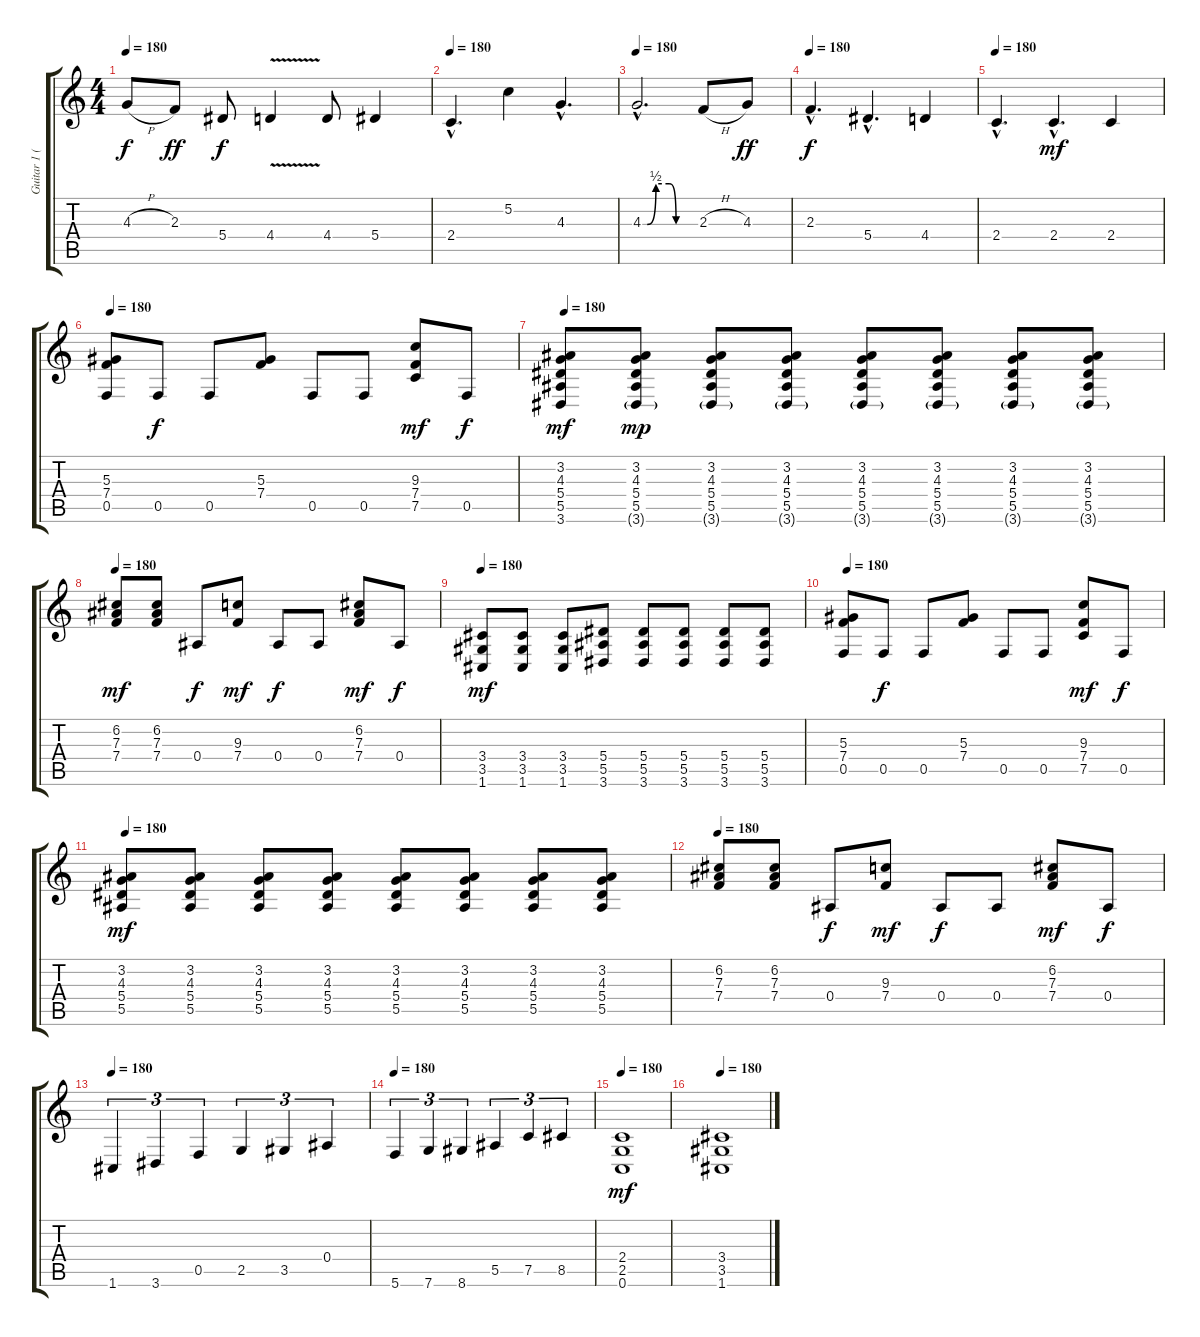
\track ("Guitar 1 (Lead)" "Guitar 1 (") {instrument overdrivenguitar}
\staff {score tabs}
\tuning (C4 G3 Eb3 Bb2 F2 C2) {hide}
\ts (4 4)
\tempo 180
\clef g2
\ks c
4.3{h}.8{dy f} 2.3.8{dy ff} 5.4.8{dy f} 4.4{v}.4 4.4.8 5.4.4 |
\tempo 180
2.4{hac}.4{d} 5.2.4 4.3{hac}.4{d} |
\tempo 180
4.3{be (custom 0 0 5 0 15 2 30 2 38 0 42 0 60 0) hac}.2{d} 2.3{h}.8 4.3.8{dy ff} |
\tempo 180
2.3{hac}.4{d dy f} 5.4{hac}.4{d} 4.4.4 |
\tempo 180
2.4{hac}.4{d} 2.4{hac}.4{d dy mf} 2.4.4 |
\tempo 180
(5.3 7.4 0.5).8{balance 14} 0.5.8{dy f} 0.5.8 (5.3 7.4).8 0.5.8 0.5.8 (9.3 7.4 7.5).8{dy mf} 0.5.8{dy f} |
\tempo 180
(3.2 4.3 5.4 5.5 3.6).8{dy mf} (3.2 4.3 5.4 5.5 3.6{g}).8{dy mp} (3.2 4.3 5.4 5.5 3.6{g}).8 (3.2 4.3 5.4 5.5 3.6{g}).8 (3.2 4.3 5.4 5.5 3.6{g}).8 (3.2 4.3 5.4 5.5 3.6{g}).8 (3.2 4.3 5.4 5.5 3.6{g}).8 (3.2 4.3 5.4 5.5 3.6{g}).8 |
\tempo 180
(6.2 7.3 7.4).8{dy mf} (6.2 7.3 7.4).8 0.4.8{dy f} (9.3 7.4).8{dy mf} 0.4.8{dy f} 0.4.8 (6.2 7.3 7.4).8{dy mf} 0.4.8{dy f} |
\tempo 180
(3.4 3.5 1.6).8{dy mf} (3.4 3.5 1.6).8 (3.4 3.5 1.6).8 (5.4 5.5 3.6).8 (5.4 5.5 3.6).8 (5.4 5.5 3.6).8 (5.4 5.5 3.6).8 (5.4 5.5 3.6).8 |
\tempo 180
(5.3 7.4 0.5).8 0.5.8{dy f} 0.5.8 (5.3 7.4).8 0.5.8 0.5.8 (9.3 7.4 7.5).8{dy mf} 0.5.8{dy f} |
\tempo 180
(3.2 4.3 5.4 5.5).8{dy mf} (3.2 4.3 5.4 5.5).8 (3.2 4.3 5.4 5.5).8 (3.2 4.3 5.4 5.5).8 (3.2 4.3 5.4 5.5).8 (3.2 4.3 5.4 5.5).8 (3.2 4.3 5.4 5.5).8 (3.2 4.3 5.4 5.5).8 |
\tempo 180
(6.2 7.3 7.4).8 (6.2 7.3 7.4).8 0.4.8{dy f} (9.3 7.4).8{dy mf} 0.4.8{dy f} 0.4.8 (6.2 7.3 7.4).8{dy mf} 0.4.8{dy f} |
\tempo 180
1.6.4{tu (3 2)} 3.6.4{tu (3 2)} 0.5.4{tu (3 2)} 2.5.4{tu (3 2)} 3.5.4{tu (3 2)} 0.4.4{tu (3 2)} |
\tempo 180
5.6.4{tu (3 2)} 7.6.4{tu (3 2)} 8.6.4{tu (3 2)} 5.5.4{tu (3 2)} 7.5.4{tu (3 2)} 8.5.4{tu (3 2)} |
\tempo 180
(2.4 2.5 0.6).1{dy mf} |
\tempo 180
(3.4 3.5 1.6).1
